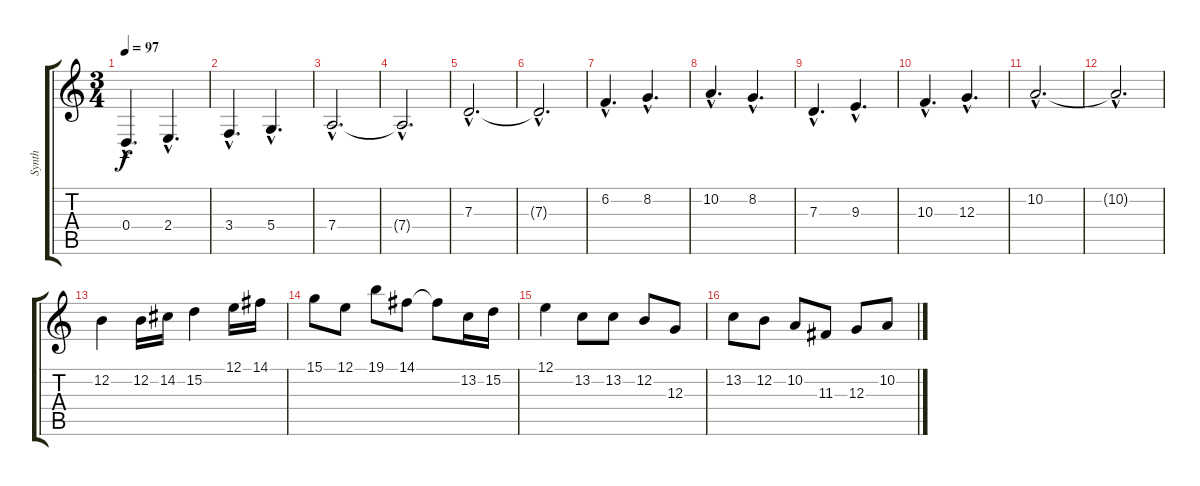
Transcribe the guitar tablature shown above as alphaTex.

\track ("Synth" "Synth") {instrument synthstrings1}
\staff {score tabs}
\tuning (E4 B3 G3 D3 A2 E2) {hide}
\ts (3 4)
\tempo 97
\clef g2
\ks c
0.4{hac}.4{d dy f} 2.4{hac}.4{d} |
3.4{hac}.4{d} 5.4{hac}.4{d} |
7.4{hac}.2{d} |
7.4{hac t}.2{d} |
7.3{hac}.2{d} |
7.3{hac t}.2{d} |
6.2{hac}.4{d} 8.2{hac}.4{d} |
10.2{hac}.4{d} 8.2{hac}.4{d} |
7.3{hac}.4{d} 9.3{hac}.4{d} |
10.3{hac}.4{d} 12.3{hac}.4{d} |
10.2{hac}.2{d} |
10.2{hac t}.2{d} |
12.2.4 12.2.16 14.2.16 15.2.4 12.1.16 14.1.16 |
15.1.8 12.1.8 19.1.8 14.1.8 14.1{t}.8 13.2.16 15.2.16 |
12.1.4 13.2.8 13.2.8 12.2.8 12.3.8 |
13.2.8 12.2.8 10.2.8 11.3.8 12.3.8 10.2.8
